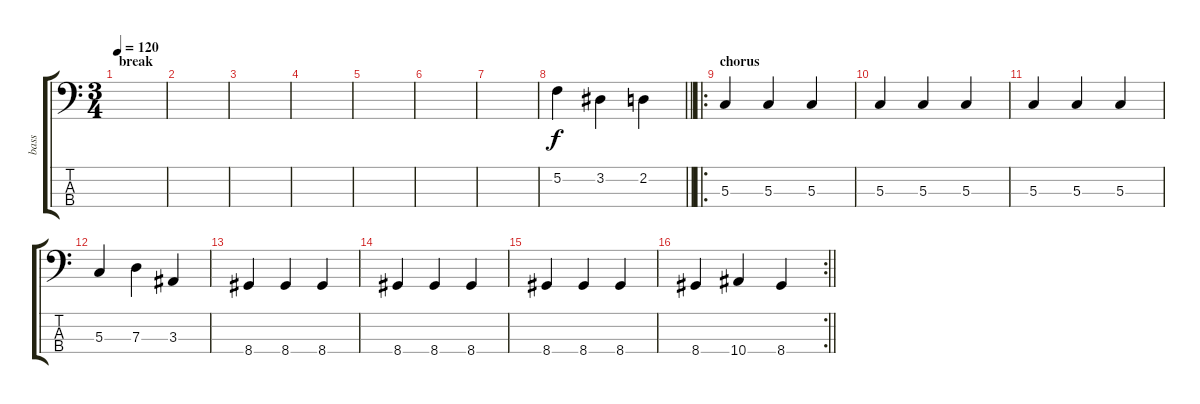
\track ("bass" "bass") {instrument electricbassfinger}
\staff {score tabs}
\tuning (F2 C2 G1 C1) {hide}
\ts (3 4)
\section ("" "break")
\tempo 120
\clef f4
\ks c
|
|
|
|
|
|
|
\barLineRight lightlight
5.2.4 3.2.4 2.2.4 |
\ro
\section ("" "chorus")
5.3.4 5.3.4 5.3.4 |
5.3.4 5.3.4 5.3.4 |
5.3.4 5.3.4 5.3.4 |
5.3.4 7.3.4 3.3.4 |
8.4.4 8.4.4 8.4.4 |
8.4.4 8.4.4 8.4.4 |
8.4.4 8.4.4 8.4.4 |
\rc 2
\barLineRight lightlight
8.4.4 10.4.4 8.4.4
